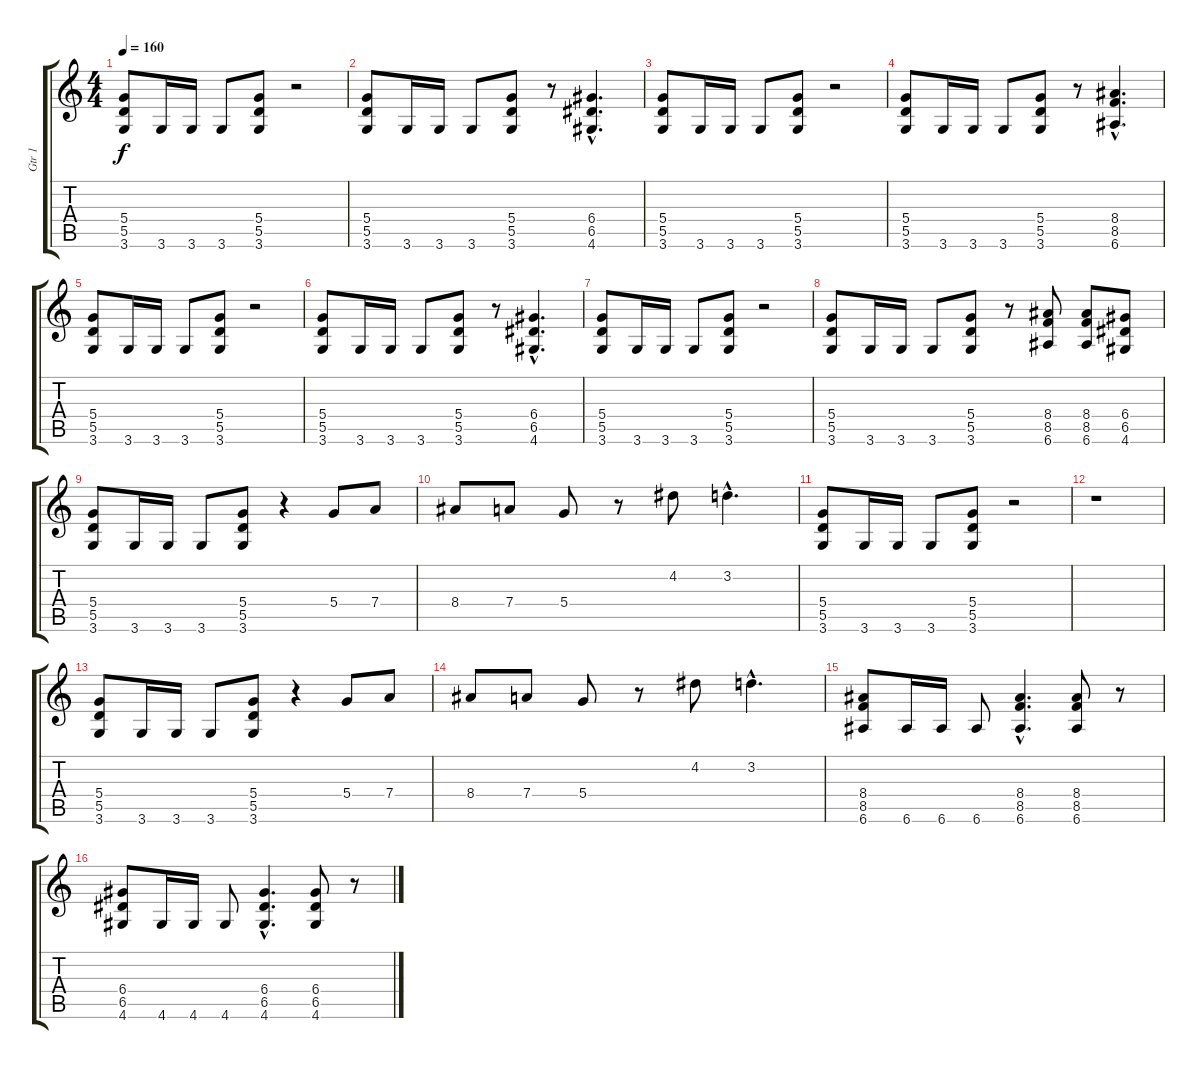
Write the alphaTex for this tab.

\track ("Gtr 1" "Gtr 1") {instrument distortionguitar}
\staff {score tabs}
\tuning (E4 B3 G3 D3 A2 E2) {hide}
\ts (4 4)
\tempo 160
\clef g2
\ks c
(5.4 5.5 3.6).8{dy f} 3.6.16 3.6.16 3.6.8 (5.4 5.5 3.6).8 r.2 |
(5.4 5.5 3.6).8 3.6.16 3.6.16 3.6.8 (5.4 5.5 3.6).8 r.8 (6.4{hac} 6.5{hac} 4.6{hac}).4{d} |
(5.4 5.5 3.6).8 3.6.16 3.6.16 3.6.8 (5.4 5.5 3.6).8 r.2 |
(5.4 5.5 3.6).8 3.6.16 3.6.16 3.6.8 (5.4 5.5 3.6).8 r.8 (8.4{hac} 8.5{hac} 6.6{hac}).4{d} |
(5.4 5.5 3.6).8 3.6.16 3.6.16 3.6.8 (5.4 5.5 3.6).8 r.2 |
(5.4 5.5 3.6).8 3.6.16 3.6.16 3.6.8 (5.4 5.5 3.6).8 r.8 (6.4{hac} 6.5{hac} 4.6{hac}).4{d} |
(5.4 5.5 3.6).8 3.6.16 3.6.16 3.6.8 (5.4 5.5 3.6).8 r.2 |
(5.4 5.5 3.6).8 3.6.16 3.6.16 3.6.8 (5.4 5.5 3.6).8 r.8 (8.4 8.5 6.6).8 (8.4 8.5 6.6).8 (6.4 6.5 4.6).8 |
(5.4 5.5 3.6).8 3.6.16 3.6.16 3.6.8 (5.4 5.5 3.6).8 r.4 5.4.8 7.4.8 |
8.4.8 7.4.8 5.4.8 r.8 4.2.8 3.2{hac}.4{d} |
(5.4 5.5 3.6).8 3.6.16 3.6.16 3.6.8 (5.4 5.5 3.6).8 r.2 |
r.1 |
(5.4 5.5 3.6).8 3.6.16 3.6.16 3.6.8 (5.4 5.5 3.6).8 r.4 5.4.8 7.4.8 |
8.4.8 7.4.8 5.4.8 r.8 4.2.8 3.2{hac}.4{d} |
(8.4 8.5 6.6).8 6.6.16 6.6.16 6.6.8 (8.4{hac} 8.5{hac} 6.6{hac}).4{d} (8.4 8.5 6.6).8 r.8 |
(6.4 6.5 4.6).8 4.6.16 4.6.16 4.6.8 (6.4{hac} 6.5{hac} 4.6{hac}).4{d} (6.4 6.5 4.6).8 r.8
